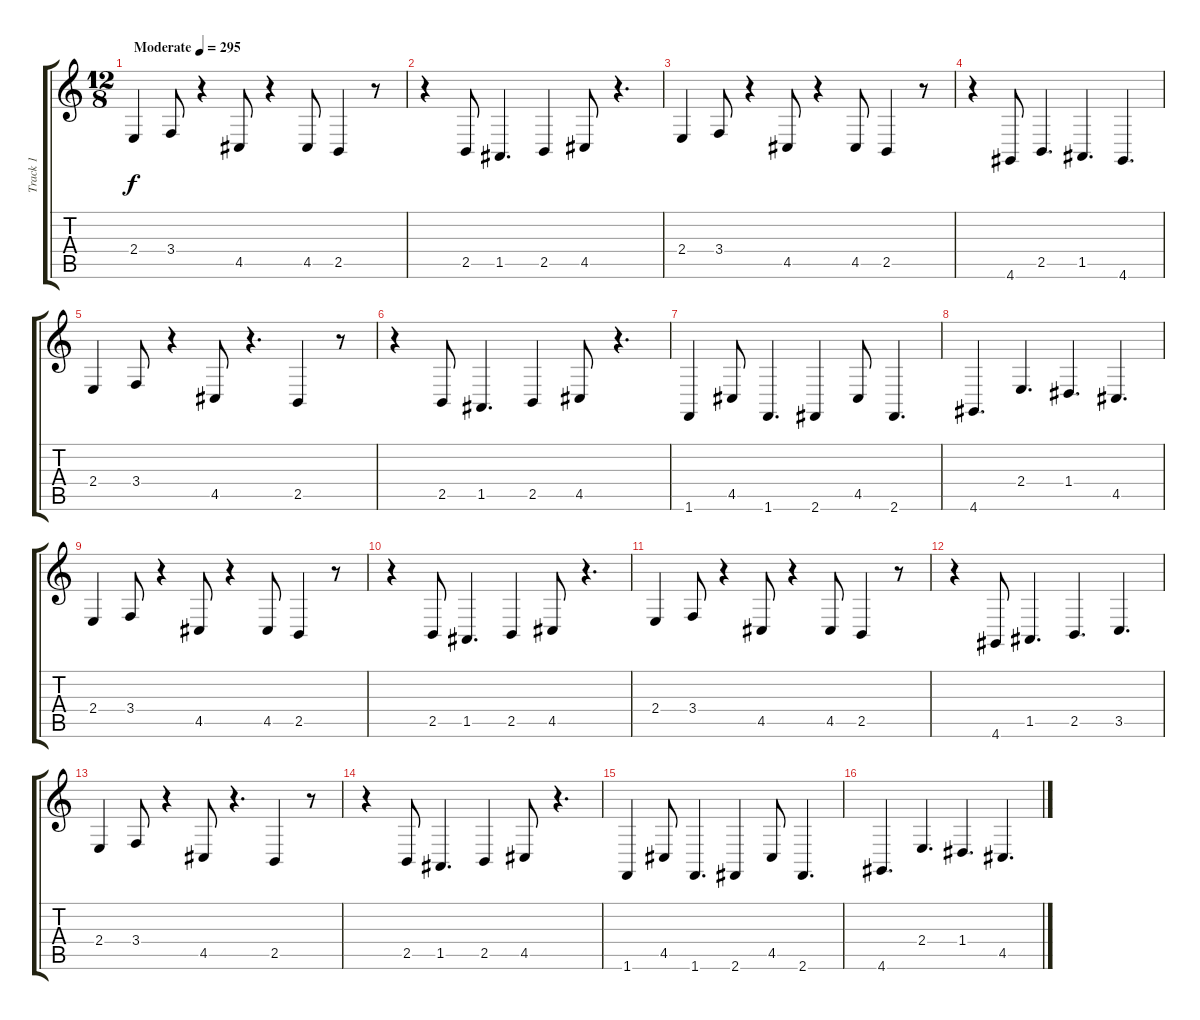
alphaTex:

\track ("Track 1" "Track 1") {instrument lead2sawtooth}
\staff {score tabs}
\tuning (E4 B3 G3 D3 A2 E2) {hide}
\ts (12 8)
\tempo (295 "Moderate")
\clef g2
\ks c
2.4.4{dy f instrument lead2sawtooth} 3.4.8 r.4 4.5.8 r.4 4.5.8 2.5.4 r.8 |
r.4 2.5.8 1.5.4{d} 2.5.4 4.5.8 r.4{d} |
2.4.4 3.4.8 r.4 4.5.8 r.4 4.5.8 2.5.4 r.8 |
r.4 4.6.8 2.5.4{d} 1.5.4{d} 4.6.4{d} |
2.4.4 3.4.8 r.4 4.5.8 r.4{d} 2.5.4 r.8 |
r.4 2.5.8 1.5.4{d} 2.5.4 4.5.8 r.4{d} |
1.6.4 4.5.8 1.6.4{d} 2.6.4 4.5.8 2.6.4{d} |
4.6.4{d} 2.4.4{d} 1.4.4{d} 4.5.4{d} |
2.4.4 3.4.8 r.4 4.5.8 r.4 4.5.8 2.5.4 r.8 |
r.4 2.5.8 1.5.4{d} 2.5.4 4.5.8 r.4{d} |
2.4.4 3.4.8 r.4 4.5.8 r.4 4.5.8 2.5.4 r.8 |
r.4 4.6.8 1.5.4{d} 2.5.4{d} 3.5.4{d} |
2.4.4 3.4.8 r.4 4.5.8 r.4{d} 2.5.4 r.8 |
r.4 2.5.8 1.5.4{d} 2.5.4 4.5.8 r.4{d} |
1.6.4 4.5.8 1.6.4{d} 2.6.4 4.5.8 2.6.4{d} |
4.6.4{d} 2.4.4{d} 1.4.4{d} 4.5.4{d}
